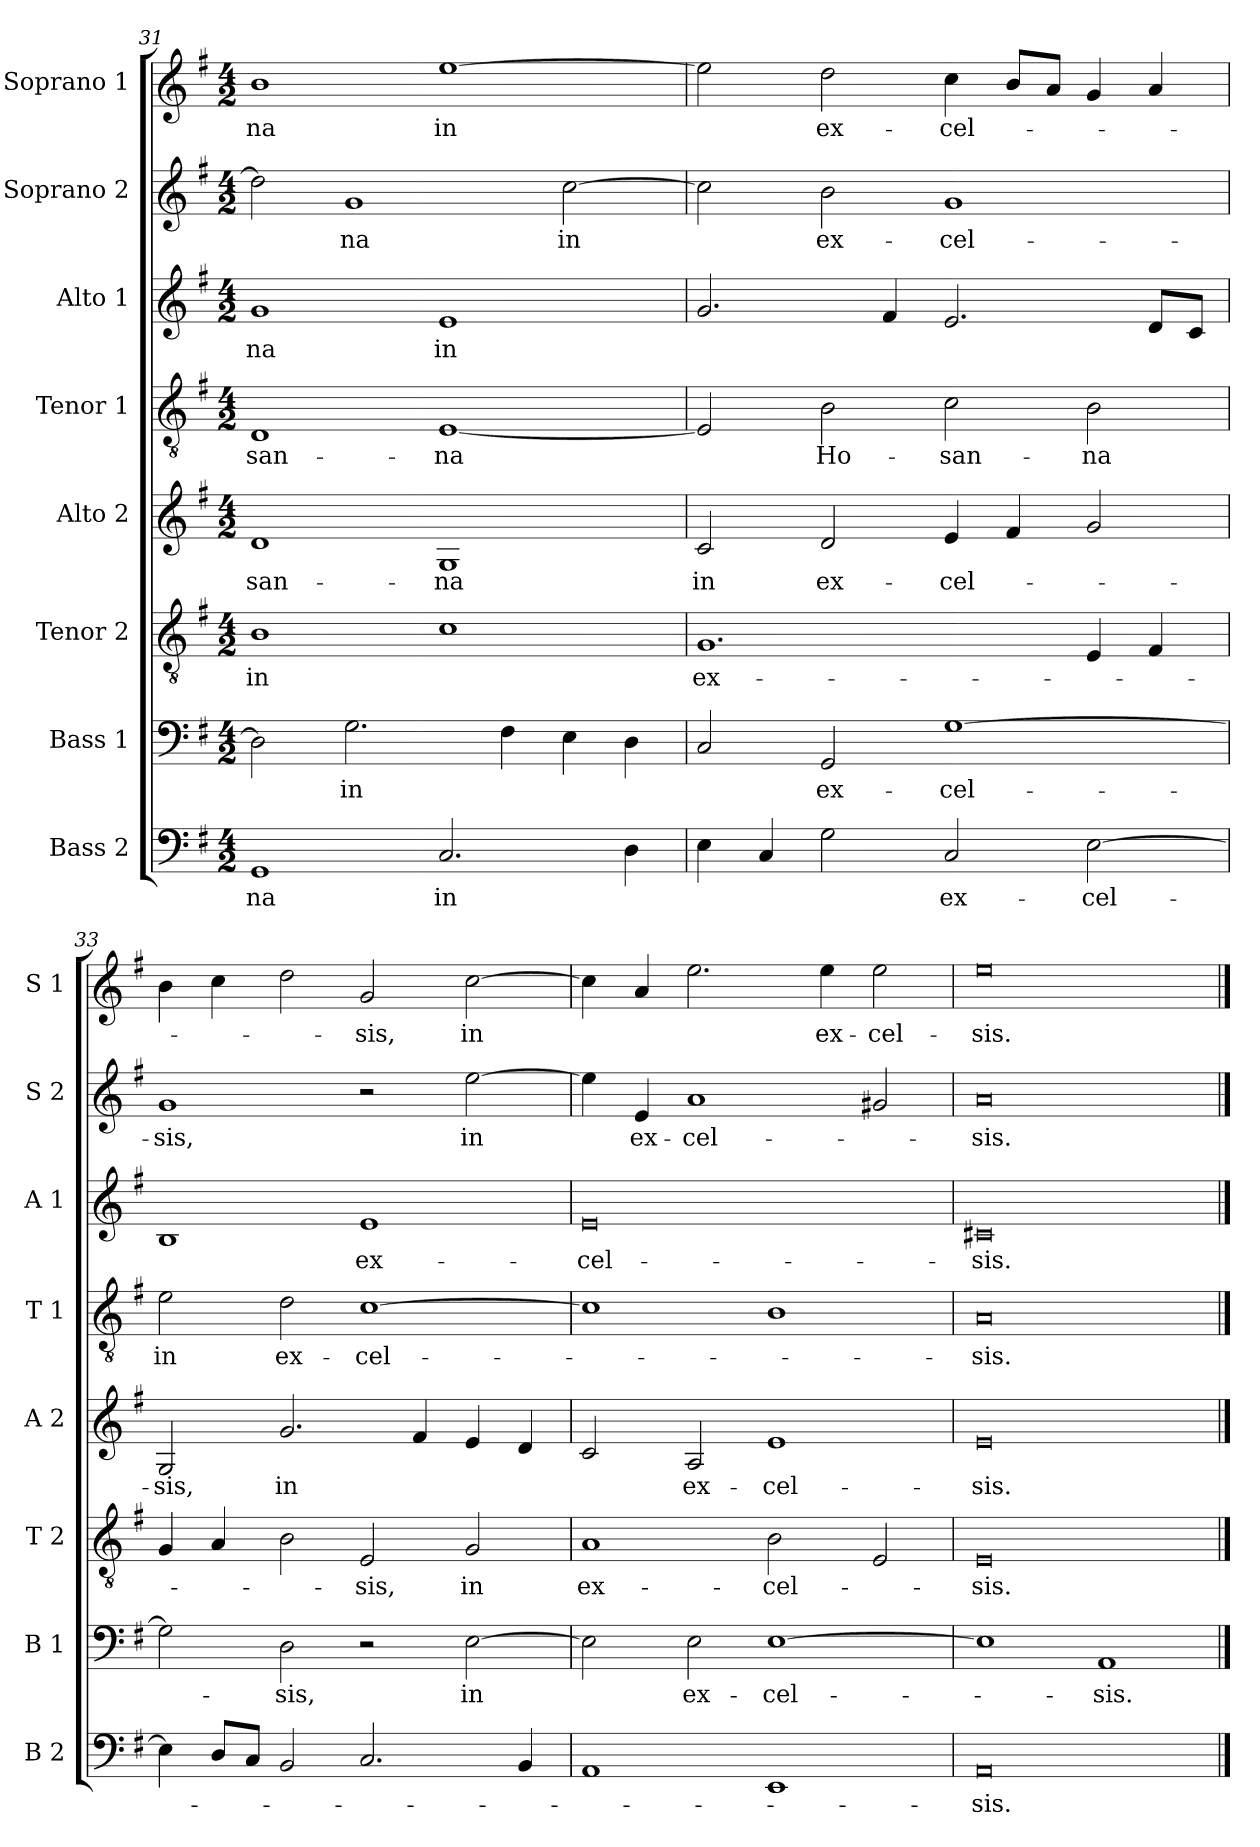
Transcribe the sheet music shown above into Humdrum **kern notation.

**kern	**text	**kern	**text	**kern	**text	**kern	**text	**kern	**text	**kern	**text	**kern	**text	**kern	**text
*part8	*part8	*part7	*part7	*part6	*part6	*part5	*part5	*part4	*part4	*part3	*part3	*part2	*part2	*part1	*part1
*staff8	*staff8	*staff7	*staff7	*staff6	*staff6	*staff5	*staff5	*staff4	*staff4	*staff3	*staff3	*staff2	*staff2	*staff1	*staff1
*I"Bass 2	*	*I"Bass 1	*	*I"Tenor 2	*	*I"Alto 2	*	*I"Tenor 1	*	*I"Alto 1	*	*I"Soprano 2	*	*I"Soprano 1	*
*I'B 2	*	*I'B 1	*	*I'T 2	*	*I'A 2	*	*I'T 1	*	*I'A 1	*	*I'S 2	*	*I'S 1	*
*clefF4	*	*clefF4	*	*clefGv2	*	*clefG2	*	*clefGv2	*	*clefG2	*	*clefG2	*	*clefG2	*
*k[f#]	*	*k[f#]	*	*k[f#]	*	*k[f#]	*	*k[f#]	*	*k[f#]	*	*k[f#]	*	*k[f#]	*
*G:	*	*G:	*	*G:	*	*G:	*	*G:	*	*G:	*	*G:	*	*G:	*
*M4/2	*	*M4/2	*	*M4/2	*	*M4/2	*	*M4/2	*	*M4/2	*	*M4/2	*	*M4/2	*
=31	=31	=31	=31	=31	=31	=31	=31	=31	=31	=31	=31	=31	=31	=31	=31
!	!LO:LY:b	!	!	!	!LO:LY:b	!	!LO:LY:b	!	!LO:LY:b	!	!LO:LY:b	!	!	!	!LO:LY:b
1GG	-na	2D\]	.	1B	in	1d	-san-	1D	-san-	1g	-na	2dd\]	.	1b	-na
!	!	!	!LO:LY:b	!	!	!	!	!	!	!	!	!	!LO:LY:b	!	!
.	.	2.G\	in	.	.	.	.	.	.	.	.	1g	-na	.	.
!	!LO:LY:b	!	!	!	!	!	!LO:LY:b	!	!LO:LY:b	!	!LO:LY:b	!	!	!	!LO:LY:b
2.C/	in	.	.	1c	.	1G	-na	[1E	-na	1e	in	.	.	[1ee	in
.	.	4F#\	.	.	.	.	.	.	.	.	.	.	.	.	.
!	!	!	!	!	!	!	!	!	!	!	!	!	!LO:LY:b	!	!
.	.	4E\	.	.	.	.	.	.	.	.	.	[2cc\	in	.	.
4D\	.	4D\	.	.	.	.	.	.	.	.	.	.	.	.	.
=32	=32	=32	=32	=32	=32	=32	=32	=32	=32	=32	=32	=32	=32	=32	=32
!	!	!	!	!	!LO:LY:b	!	!LO:LY:b	!	!	!	!	!	!	!	!
4E\	.	2C/	.	1.G	ex-	2c/	in	2E/]	.	2.g/	.	2cc\]	.	2ee\]	.
4C/	.	.	.	.	.	.	.	.	.	.	.	.	.	.	.
!	!	!	!LO:LY:b	!	!	!	!LO:LY:b	!	!LO:LY:b	!	!	!	!LO:LY:b	!	!LO:LY:b
2G\	.	2GG/	ex-	.	.	2d/	ex-	2B\	Ho-	.	.	2b\	ex-	2dd\	ex-
.	.	.	.	.	.	.	.	.	.	4f#/	.	.	.	.	.
!	!LO:LY:b	!	!LO:LY:b	!	!	!	!LO:LY:b	!	!LO:LY:b	!	!	!	!LO:LY:b	!	!LO:LY:b
2C/	ex-	[1G	-cel-	.	.	4e/	-cel-	2c\	-san-	2.e/	.	1g	-cel-	4cc\	-cel-
.	.	.	.	.	.	4f#/	.	.	.	.	.	.	.	8b/L	.
.	.	.	.	.	.	.	.	.	.	.	.	.	.	8a/J	.
!	!LO:LY:b	!	!	!	!	!	!	!	!LO:LY:b	!	!	!	!	!	!
[2E\	-cel-	.	.	4E/	.	2g/	.	2B\	-na	.	.	.	.	4g/	.
.	.	.	.	4F#/	.	.	.	.	.	8d/L	.	.	.	4a/	.
.	.	.	.	.	.	.	.	.	.	8c/J	.	.	.	.	.
=33	=33	=33	=33	=33	=33	=33	=33	=33	=33	=33	=33	=33	=33	=33	=33
!	!	!	!	!	!	!	!LO:LY:b	!	!LO:LY:b	!	!	!	!LO:LY:b	!	!
4E\]	.	2G\]	.	4G/	.	2G/	-sis,	2e\	in	1B	.	1g	-sis,	4b\	.
8D/L	.	.	.	4A/	.	.	.	.	.	.	.	.	.	4cc\	.
8C/J	.	.	.	.	.	.	.	.	.	.	.	.	.	.	.
!	!	!	!LO:LY:b	!	!	!	!LO:LY:b	!	!LO:LY:b	!	!	!	!	!	!
2BB/	.	2D\	-sis,	2B\	.	2.g/	in	2d\	ex-	.	.	.	.	2dd\	.
!	!	!	!	!	!LO:LY:b	!	!	!	!LO:LY:b	!	!LO:LY:b	!	!	!	!LO:LY:b
2.C/	.	2r	.	2E/	-sis,	.	.	[1c	-cel-	1e	ex-	2r	.	2g/	-sis,
.	.	.	.	.	.	4f#/	.	.	.	.	.	.	.	.	.
!	!	!	!LO:LY:b	!	!LO:LY:b	!	!	!	!	!	!	!	!LO:LY:b	!	!LO:LY:b
.	.	[2E\	in	2G/	in	4e/	.	.	.	.	.	[2ee\	in	[2cc\	in
4BB/	.	.	.	.	.	4d/	.	.	.	.	.	.	.	.	.
=34	=34	=34	=34	=34	=34	=34	=34	=34	=34	=34	=34	=34	=34	=34	=34
!	!	!	!	!	!LO:LY:b	!	!	!	!	!	!LO:LY:b	!	!	!	!
1AA	.	2E\]	.	1A	ex-	2c/	.	1c]	.	0e	-cel-	4ee\]	.	4cc\]	.
!	!	!	!	!	!	!	!	!	!	!	!	!	!LO:LY:b	!	!
.	.	.	.	.	.	.	.	.	.	.	.	4e/	ex-	4a/	.
!	!	!	!LO:LY:b	!	!	!	!LO:LY:b	!	!	!	!	!	!LO:LY:b	!	!
.	.	2E\	ex-	.	.	2A/	ex-	.	.	.	.	1a	-cel-	2.ee\	.
!	!	!	!LO:LY:b	!	!LO:LY:b	!	!LO:LY:b	!	!	!	!	!	!	!	!
1EE	.	[1E	-cel-	2B\	-cel-	1e	-cel-	1B	.	.	.	.	.	.	.
!	!	!	!	!	!	!	!	!	!	!	!	!	!	!	!LO:LY:b
.	.	.	.	.	.	.	.	.	.	.	.	.	.	4ee\	ex-
!	!	!	!	!	!	!	!	!	!	!	!	!	!	!	!LO:LY:b
.	.	.	.	2E/	.	.	.	.	.	.	.	2g#X/	.	2ee\	-cel-
=35	=35	=35	=35	=35	=35	=35	=35	=35	=35	=35	=35	=35	=35	=35	=35
!	!LO:LY:b	!	!	!	!LO:LY:b	!	!LO:LY:b	!	!LO:LY:b	!	!LO:LY:b	!	!LO:LY:b	!	!LO:LY:b
0AA	-sis.	1E]	.	0E	-sis.	0e	-sis.	0A	-sis.	0c#X	-sis.	0a	-sis.	0ee	-sis.
!	!	!	!LO:LY:b	!	!	!	!	!	!	!	!	!	!	!	!
.	.	1AA	-sis.	.	.	.	.	.	.	.	.	.	.	.	.
==	==	==	==	==	==	==	==	==	==	==	==	==	==	==	==
*-	*-	*-	*-	*-	*-	*-	*-	*-	*-	*-	*-	*-	*-	*-	*-
